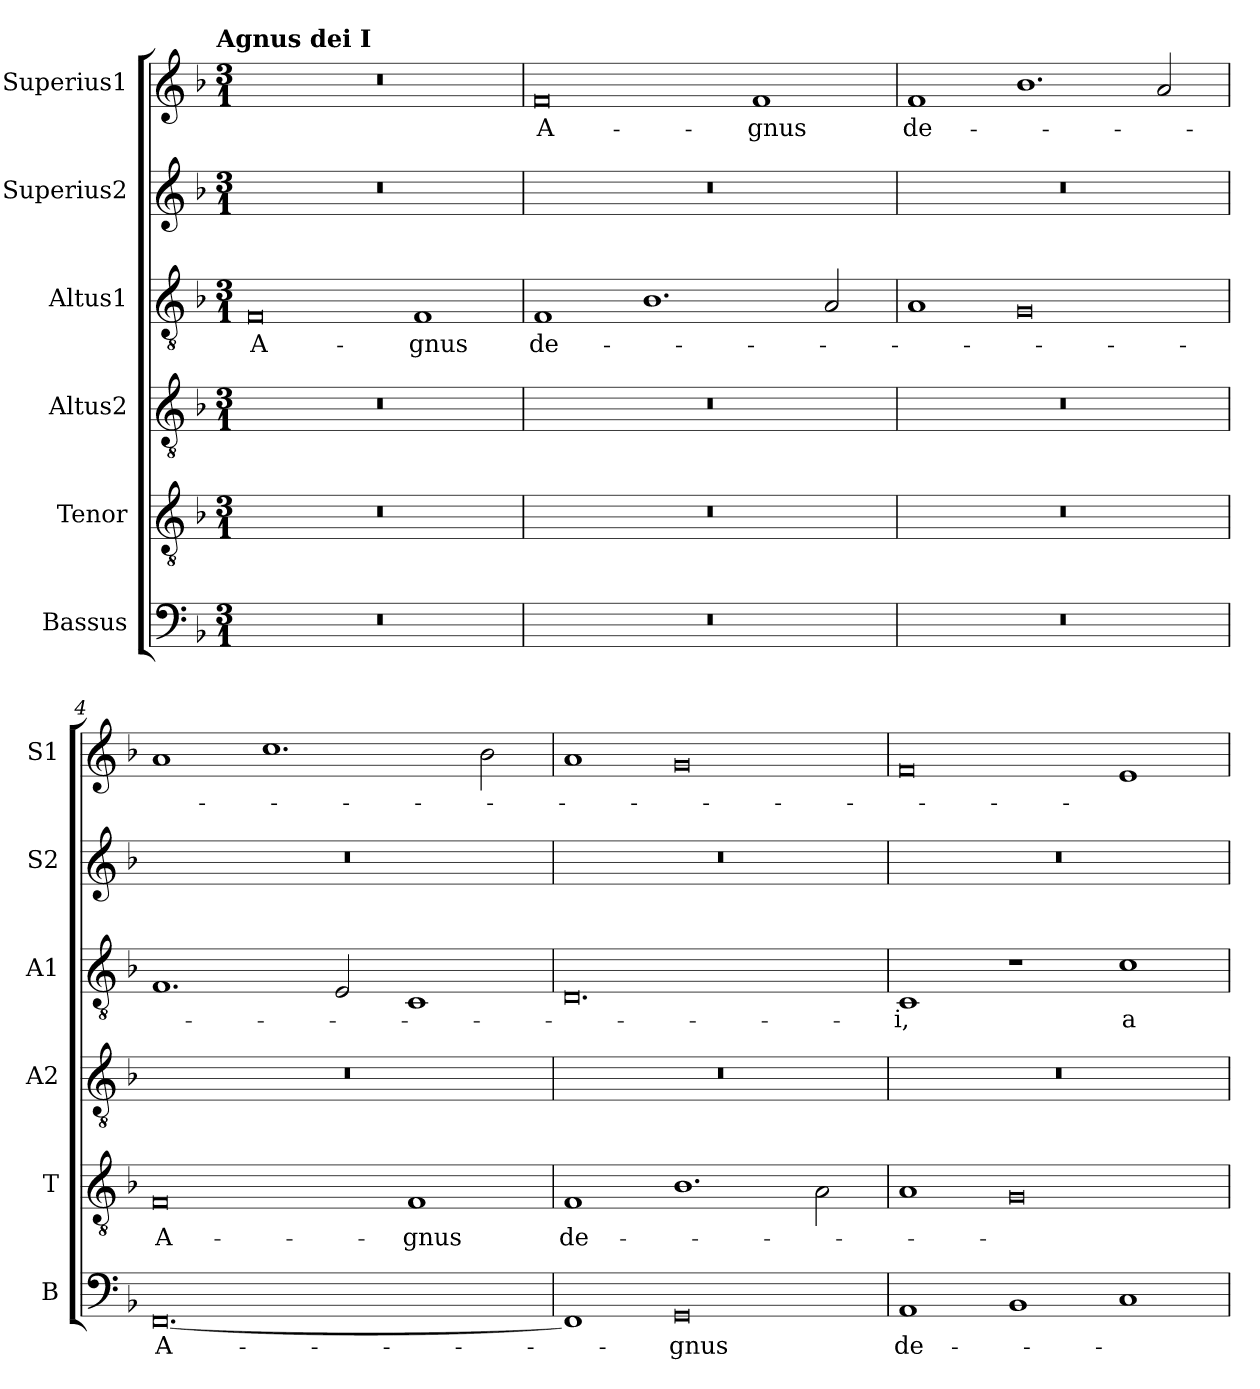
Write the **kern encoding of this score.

**kern	**text	**kern	**text	**kern	**kern	**text	**kern	**kern	**text
*part6	*part6	*part5	*part5	*part4	*part3	*part3	*part2	*part1	*part1
*staff6	*staff6	*staff5	*staff5	*staff4	*staff3	*staff3	*staff2	*staff1	*staff1
*I"Bassus	*	*I"Tenor	*	*I"Altus2	*I"Altus1	*	*I"Superius2	*I"Superius1	*
*I'B	*	*I'T	*	*I'A2	*I'A1	*	*I'S2	*I'S1	*
*clefF4	*	*clefGv2	*	*clefGv2	*clefGv2	*	*clefG2	*clefG2	*
*k[b-]	*	*k[b-]	*	*k[b-]	*k[b-]	*	*k[b-]	*k[b-]	*
!!LO:TX:omd:t=Agnus dei I
*M3/1	*	*M3/1	*	*M3/1	*M3/1	*	*M3/1	*M3/1	*
=1	=1	=1	=1	=1	=1	=1	=1	=1	=1
0.r	.	0.r	.	0.r	0F	A-	0.r	0.r	.
.	.	.	.	.	1F	-gnus	.	.	.
=2	=2	=2	=2	=2	=2	=2	=2	=2	=2
0.r	.	0.r	.	0.r	1F	de-	0.r	0f	A-
.	.	.	.	.	1.B-	.	.	.	.
.	.	.	.	.	.	.	.	1f	-gnus
.	.	.	.	.	2A/	.	.	.	.
=3	=3	=3	=3	=3	=3	=3	=3	=3	=3
0.r	.	0.r	.	0.r	1A	.	0.r	1f	de-
.	.	.	.	.	0G	.	.	1.b-	.
.	.	.	.	.	.	.	.	2a/	.
=4	=4	=4	=4	=4	=4	=4	=4	=4	=4
[0.FF	A-	0F	A-	0.r	1.F	.	0.r	1a	.
.	.	.	.	.	.	.	.	1.cc	.
.	.	.	.	.	2E/	.	.	.	.
.	.	1F	-gnus	.	1C	.	.	.	.
.	.	.	.	.	.	.	.	2b-\	.
=5	=5	=5	=5	=5	=5	=5	=5	=5	=5
1FF]	.	1F	de-	0.r	0.D	.	0.r	1a	.
0GG	-gnus	1.B-	.	.	.	.	.	0g	.
.	.	2A\	.	.	.	.	.	.	.
=6	=6	=6	=6	=6	=6	=6	=6	=6	=6
1AA	de-	1A	.	0.r	1C	-i,	0.r	0f	.
1BB-	.	0G	.	.	1r	.	.	.	.
1C	.	.	.	.	1c	a-	.	1e	.
=	=	=	=	=	=	=	=	=	=
*-	*-	*-	*-	*-	*-	*-	*-	*-	*-
